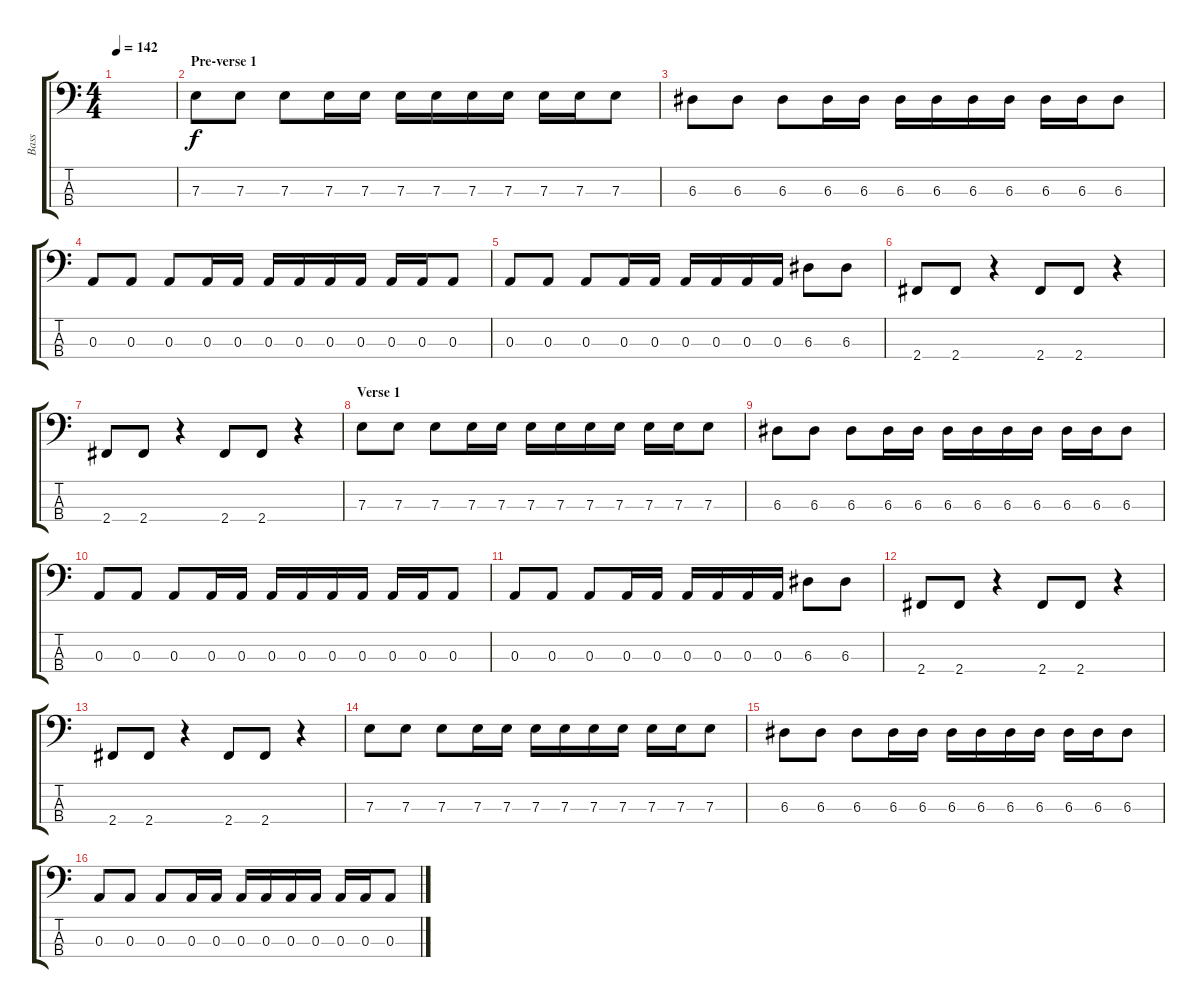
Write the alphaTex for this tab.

\track ("Bass" "Bass") {instrument electricbasspick}
\staff {score tabs}
\tuning (G2 D2 A1 E1) {hide}
\ts (4 4)
\tempo 142
\clef f4
\ks c
|
\section ("" "Pre-verse 1")
7.3.8 7.3.8 7.3.8 7.3.16 7.3.16 7.3.16 7.3.16 7.3.16 7.3.16 7.3.16 7.3.16 7.3.8 |
6.3.8 6.3.8 6.3.8 6.3.16 6.3.16 6.3.16 6.3.16 6.3.16 6.3.16 6.3.16 6.3.16 6.3.8 |
0.3.8 0.3.8 0.3.8 0.3.16 0.3.16 0.3.16 0.3.16 0.3.16 0.3.16 0.3.16 0.3.16 0.3.8 |
0.3.8 0.3.8 0.3.8 0.3.16 0.3.16 0.3.16 0.3.16 0.3.16 0.3.16 6.3.8 6.3.8 |
2.4.8 2.4.8 r.4 2.4.8 2.4.8 r.4 |
2.4.8 2.4.8 r.4 2.4.8 2.4.8 r.4 |
\section ("" "Verse 1")
7.3.8 7.3.8 7.3.8 7.3.16 7.3.16 7.3.16 7.3.16 7.3.16 7.3.16 7.3.16 7.3.16 7.3.8 |
6.3.8 6.3.8 6.3.8 6.3.16 6.3.16 6.3.16 6.3.16 6.3.16 6.3.16 6.3.16 6.3.16 6.3.8 |
0.3.8 0.3.8 0.3.8 0.3.16 0.3.16 0.3.16 0.3.16 0.3.16 0.3.16 0.3.16 0.3.16 0.3.8 |
0.3.8 0.3.8 0.3.8 0.3.16 0.3.16 0.3.16 0.3.16 0.3.16 0.3.16 6.3.8 6.3.8 |
2.4.8 2.4.8 r.4 2.4.8 2.4.8 r.4 |
2.4.8 2.4.8 r.4 2.4.8 2.4.8 r.4 |
7.3.8 7.3.8 7.3.8 7.3.16 7.3.16 7.3.16 7.3.16 7.3.16 7.3.16 7.3.16 7.3.16 7.3.8 |
6.3.8 6.3.8 6.3.8 6.3.16 6.3.16 6.3.16 6.3.16 6.3.16 6.3.16 6.3.16 6.3.16 6.3.8 |
0.3.8 0.3.8 0.3.8 0.3.16 0.3.16 0.3.16 0.3.16 0.3.16 0.3.16 0.3.16 0.3.16 0.3.8
